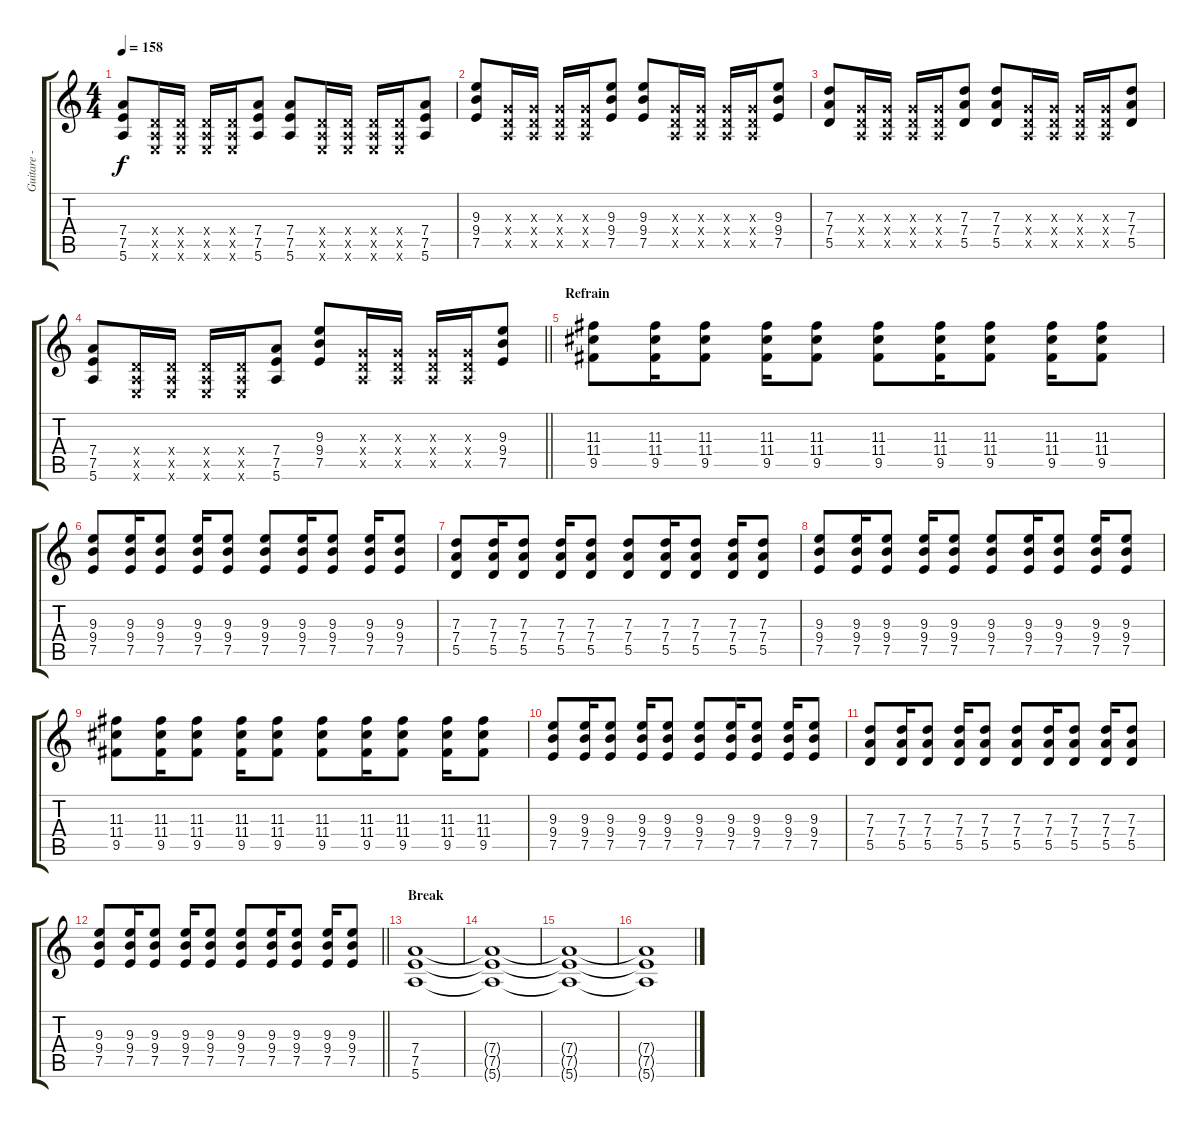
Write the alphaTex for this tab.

\track ("Guitare - Till" "Guitare - ") {instrument overdrivenguitar}
\staff {score tabs}
\tuning (E4 B3 G3 D3 A2 E2) {hide}
\ts (4 4)
\tempo 158
\clef g2
\ks c
(7.4 7.5 5.6).8{dy f} (0.4{x} 0.5{x} 0.6{x}).16 (0.4{x} 0.5{x} 0.6{x}).16 (0.4{x} 0.5{x} 0.6{x}).16 (0.4{x} 0.5{x} 0.6{x}).16 (7.4 7.5 5.6).8 (7.4 7.5 5.6).8 (0.4{x} 0.5{x} 0.6{x}).16 (0.4{x} 0.5{x} 0.6{x}).16 (0.4{x} 0.5{x} 0.6{x}).16 (0.4{x} 0.5{x} 0.6{x}).16 (7.4 7.5 5.6).8 |
(9.3 9.4 7.5).8 (0.3{x} 0.4{x} 0.5{x}).16 (0.3{x} 0.4{x} 0.5{x}).16 (0.3{x} 0.4{x} 0.5{x}).16 (0.3{x} 0.4{x} 0.5{x}).16 (9.3 9.4 7.5).8 (9.3 9.4 7.5).8 (0.3{x} 0.4{x} 0.5{x}).16 (0.3{x} 0.4{x} 0.5{x}).16 (0.3{x} 0.4{x} 0.5{x}).16 (0.3{x} 0.4{x} 0.5{x}).16 (9.3 9.4 7.5).8 |
(7.3 7.4 5.5).8 (0.3{x} 0.4{x} 0.5{x}).16 (0.3{x} 0.4{x} 0.5{x}).16 (0.3{x} 0.4{x} 0.5{x}).16 (0.3{x} 0.4{x} 0.5{x}).16 (7.3 7.4 5.5).8 (7.3 7.4 5.5).8 (0.3{x} 0.4{x} 0.5{x}).16 (0.3{x} 0.4{x} 0.5{x}).16 (0.3{x} 0.4{x} 0.5{x}).16 (0.3{x} 0.4{x} 0.5{x}).16 (7.3 7.4 5.5).8 |
\barLineRight lightlight
(7.4 7.5 5.6).8 (0.4{x} 0.5{x} 0.6{x}).16 (0.4{x} 0.5{x} 0.6{x}).16 (0.4{x} 0.5{x} 0.6{x}).16 (0.4{x} 0.5{x} 0.6{x}).16 (7.4 7.5 5.6).8 (9.3 9.4 7.5).8 (0.3{x} 0.4{x} 0.5{x}).16 (0.3{x} 0.4{x} 0.5{x}).16 (0.3{x} 0.4{x} 0.5{x}).16 (0.3{x} 0.4{x} 0.5{x}).16 (9.3 9.4 7.5).8 |
\section ("" "Refrain")
(11.3 11.4 9.5).8 (11.3 11.4 9.5).16 (11.3 11.4 9.5).8 (11.3 11.4 9.5).16 (11.3 11.4 9.5).8 (11.3 11.4 9.5).8 (11.3 11.4 9.5).16 (11.3 11.4 9.5).8 (11.3 11.4 9.5).16 (11.3 11.4 9.5).8 |
(9.3 9.4 7.5).8 (9.3 9.4 7.5).16 (9.3 9.4 7.5).8 (9.3 9.4 7.5).16 (9.3 9.4 7.5).8 (9.3 9.4 7.5).8 (9.3 9.4 7.5).16 (9.3 9.4 7.5).8 (9.3 9.4 7.5).16 (9.3 9.4 7.5).8 |
(7.3 7.4 5.5).8 (7.3 7.4 5.5).16 (7.3 7.4 5.5).8 (7.3 7.4 5.5).16 (7.3 7.4 5.5).8 (7.3 7.4 5.5).8 (7.3 7.4 5.5).16 (7.3 7.4 5.5).8 (7.3 7.4 5.5).16 (7.3 7.4 5.5).8 |
(9.3 9.4 7.5).8 (9.3 9.4 7.5).16 (9.3 9.4 7.5).8 (9.3 9.4 7.5).16 (9.3 9.4 7.5).8 (9.3 9.4 7.5).8 (9.3 9.4 7.5).16 (9.3 9.4 7.5).8 (9.3 9.4 7.5).16 (9.3 9.4 7.5).8 |
(11.3 11.4 9.5).8 (11.3 11.4 9.5).16 (11.3 11.4 9.5).8 (11.3 11.4 9.5).16 (11.3 11.4 9.5).8 (11.3 11.4 9.5).8 (11.3 11.4 9.5).16 (11.3 11.4 9.5).8 (11.3 11.4 9.5).16 (11.3 11.4 9.5).8 |
(9.3 9.4 7.5).8 (9.3 9.4 7.5).16 (9.3 9.4 7.5).8 (9.3 9.4 7.5).16 (9.3 9.4 7.5).8 (9.3 9.4 7.5).8 (9.3 9.4 7.5).16 (9.3 9.4 7.5).8 (9.3 9.4 7.5).16 (9.3 9.4 7.5).8 |
(7.3 7.4 5.5).8 (7.3 7.4 5.5).16 (7.3 7.4 5.5).8 (7.3 7.4 5.5).16 (7.3 7.4 5.5).8 (7.3 7.4 5.5).8 (7.3 7.4 5.5).16 (7.3 7.4 5.5).8 (7.3 7.4 5.5).16 (7.3 7.4 5.5).8 |
\barLineRight lightlight
(9.3 9.4 7.5).8 (9.3 9.4 7.5).16 (9.3 9.4 7.5).8 (9.3 9.4 7.5).16 (9.3 9.4 7.5).8 (9.3 9.4 7.5).8 (9.3 9.4 7.5).16 (9.3 9.4 7.5).8 (9.3 9.4 7.5).16 (9.3 9.4 7.5).8 |
\section ("" "Break")
(7.4 7.5 5.6).1 |
(7.4{t} 7.5{t} 5.6{t}).1 |
(7.4{t} 7.5{t} 5.6{t}).1 |
(7.4{t} 7.5{t} 5.6{t}).1
